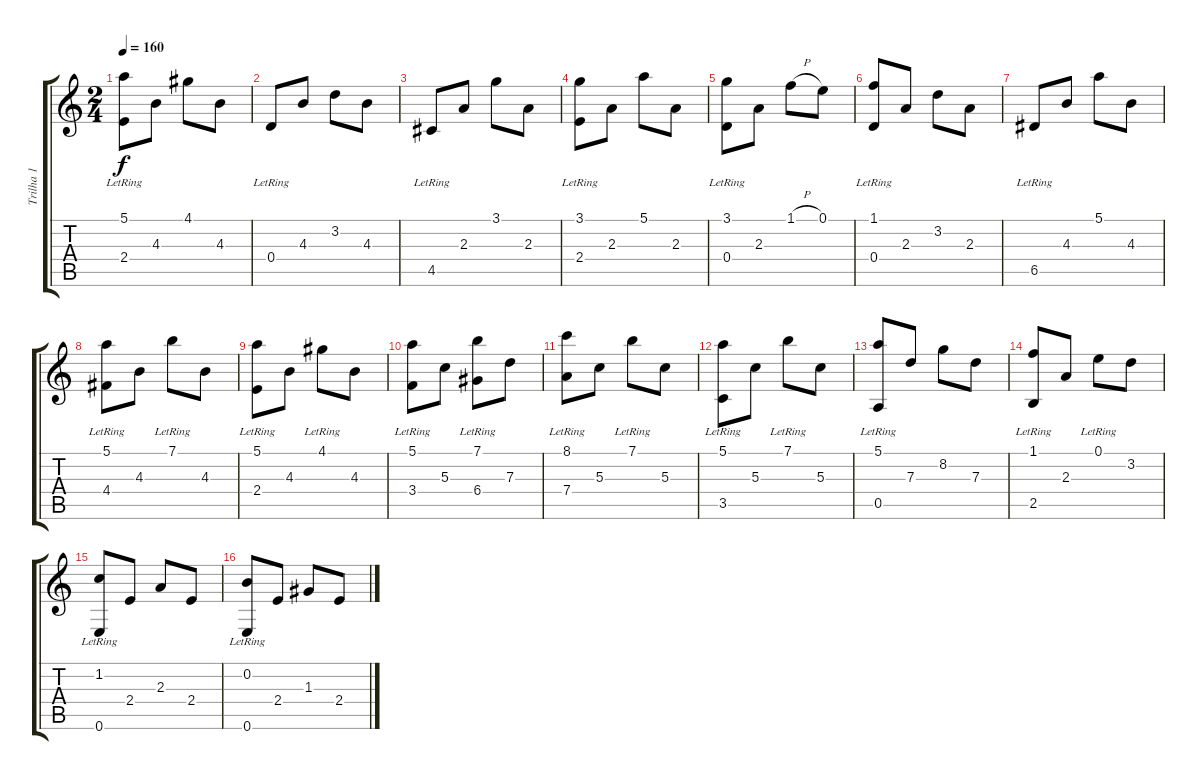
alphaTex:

\track ("Trilha 1" "Trilha 1") {instrument acousticguitarnylon}
\staff {score tabs}
\tuning (E4 B3 G3 D3 A2 E2) {hide}
\ts (2 4)
\tempo 160
\clef g2
\ks c
(5.1{lr} 2.4{lr}).8{dy f} 4.3.8 4.1.8 4.3.8 |
0.4{lr}.8 4.3.8 3.2.8 4.3.8 |
4.5{lr}.8 2.3.8 3.1.8 2.3.8 |
(3.1{lr} 2.4{lr}).8 2.3.8 5.1.8 2.3.8 |
(3.1{lr} 0.4{lr}).8 2.3.8 1.1{h}.8 0.1.8 |
(1.1{lr} 0.4{lr}).8 2.3.8 3.2.8 2.3.8 |
6.5{lr}.8 4.3.8 5.1.8 4.3.8 |
(5.1{lr} 4.4{lr}).8 4.3.8 7.1{lr}.8 4.3.8 |
(5.1{lr} 2.4{lr}).8 4.3.8 4.1{lr}.8 4.3.8 |
(5.1{lr} 3.4{lr}).8 5.3.8 (7.1{lr} 6.4{lr}).8 7.3.8 |
(8.1{lr} 7.4{lr}).8 5.3.8 7.1{lr}.8 5.3.8 |
(5.1{lr} 3.5{lr}).8 5.3.8 7.1{lr}.8 5.3.8 |
(5.1{lr} 0.5{lr}).8 7.3.8 8.2.8 7.3.8 |
(1.1{lr} 2.5{lr}).8 2.3.8 0.1{lr}.8 3.2.8 |
(1.2{lr} 0.6{lr}).8 2.4.8 2.3.8 2.4.8 |
(0.2{lr} 0.6{lr}).8 2.4.8 1.3.8 2.4.8
